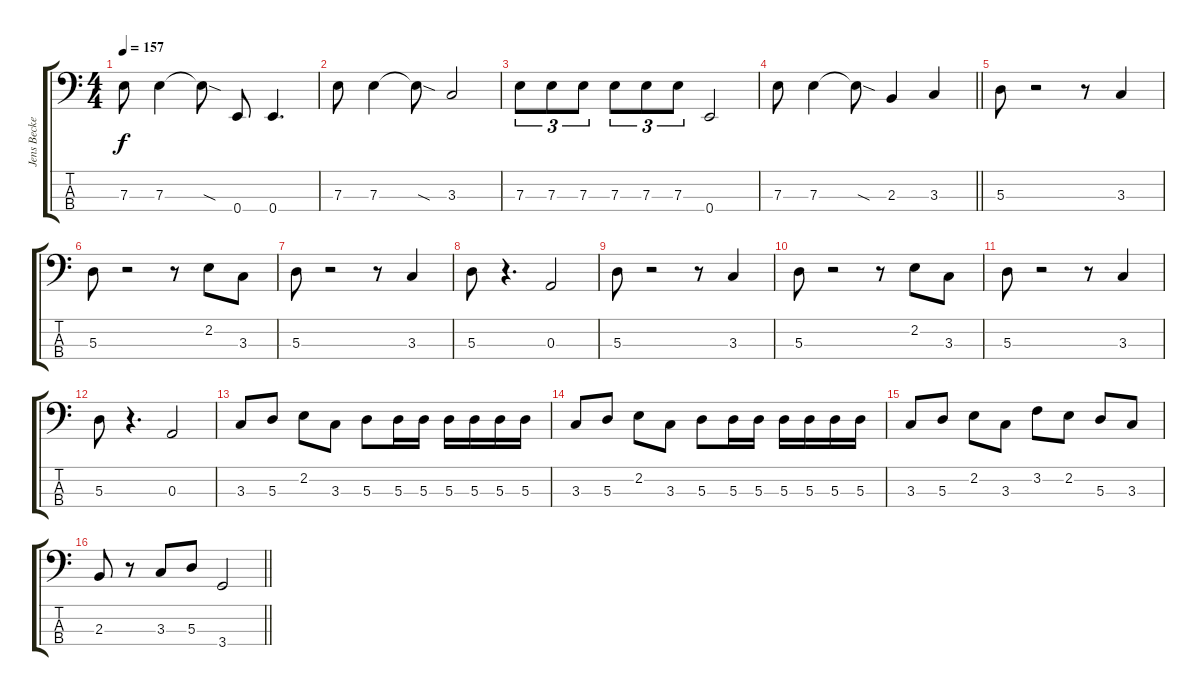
\track ("Jens Becker" "Jens Becke") {instrument electricbasspick}
\staff {score tabs}
\tuning (G2 D2 A1 E1) {hide}
\ts (4 4)
\tempo 157
\clef f4
\ks c
7.3.8{dy f} 7.3.4 7.3{sod t}.8 0.4.8 0.4.4{d} |
7.3.8 7.3.4 7.3{sod t}.8 3.3.2 |
7.3.8{tu (3 2)} 7.3.8{tu (3 2)} 7.3.8{tu (3 2)} 7.3.8{tu (3 2)} 7.3.8{tu (3 2)} 7.3.8{tu (3 2)} 0.4.2 |
\barLineRight lightlight
7.3.8 7.3.4 7.3{sod t}.8 2.3.4 3.3.4 |
\section ("" "")
5.3.8 r.2 r.8 3.3.4 |
5.3.8 r.2 r.8 2.2.8 3.3.8 |
5.3.8 r.2 r.8 3.3.4 |
5.3.8 r.4{d} 0.3.2 |
5.3.8 r.2 r.8 3.3.4 |
5.3.8 r.2 r.8 2.2.8 3.3.8 |
5.3.8 r.2 r.8 3.3.4 |
5.3.8 r.4{d} 0.3.2 |
3.3.8 5.3.8 2.2.8 3.3.8 5.3.8 5.3.16 5.3.16 5.3.16 5.3.16 5.3.16 5.3.16 |
3.3.8 5.3.8 2.2.8 3.3.8 5.3.8 5.3.16 5.3.16 5.3.16 5.3.16 5.3.16 5.3.16 |
3.3.8 5.3.8 2.2.8 3.3.8 3.2.8 2.2.8 5.3.8 3.3.8 |
\barLineRight lightlight
2.3.8 r.8 3.3.8 5.3.8 3.4.2
